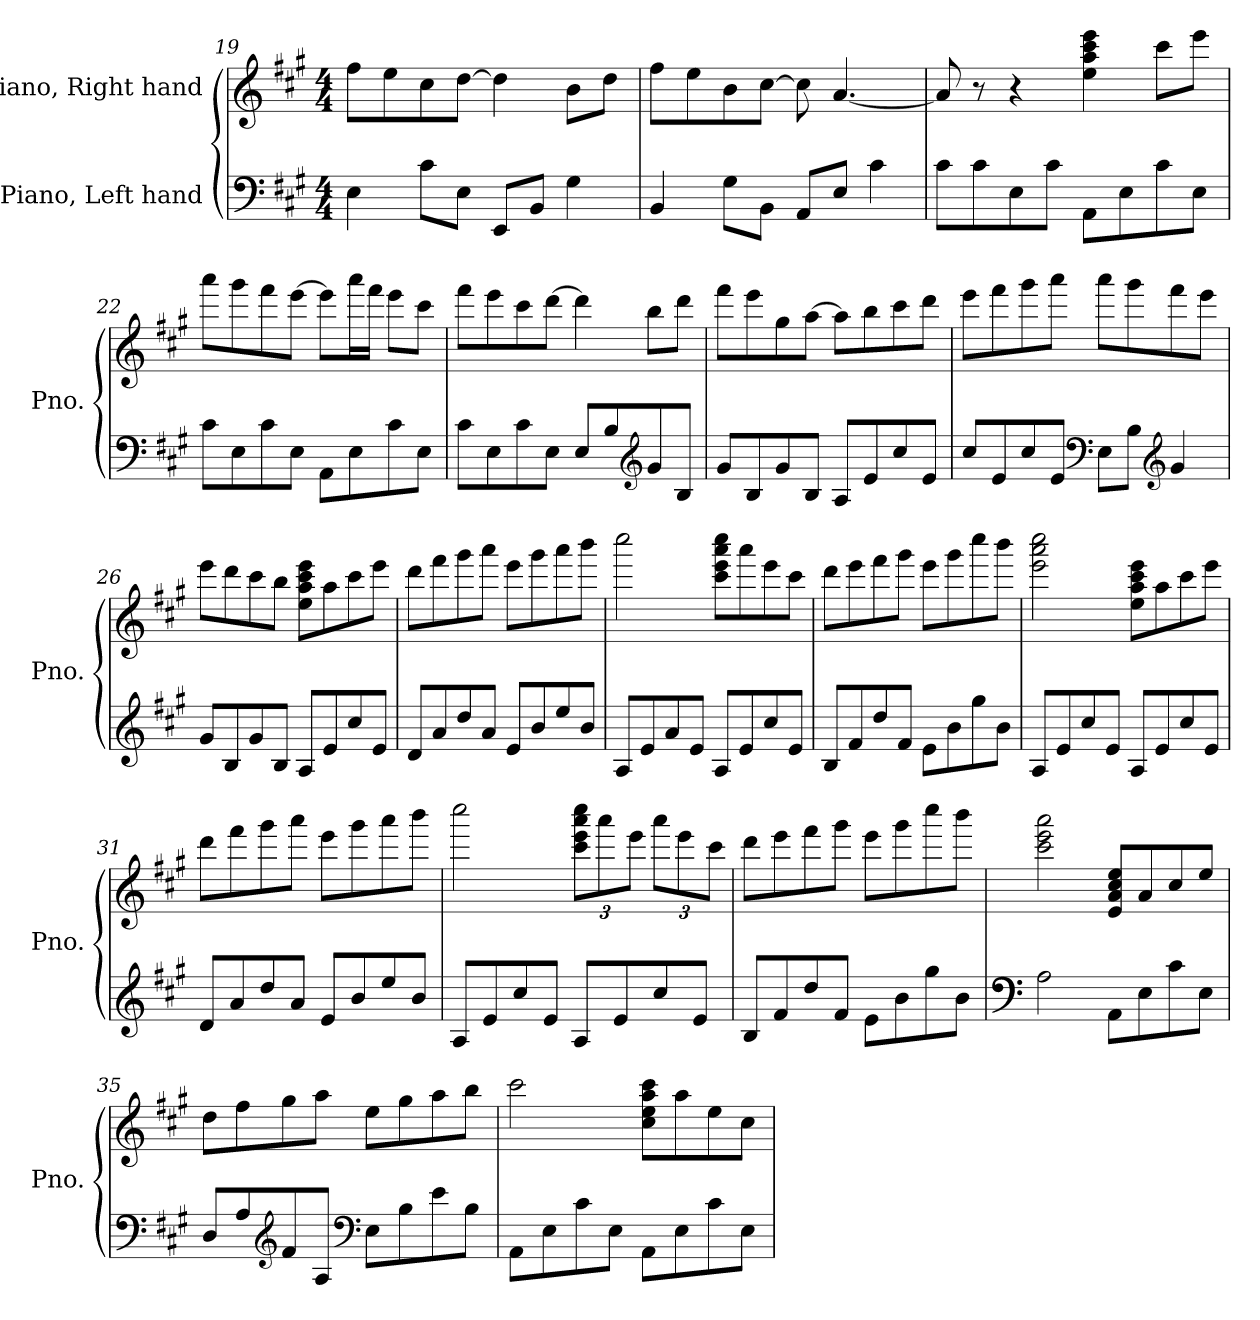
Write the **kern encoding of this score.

**kern	**kern
*part2	*part1
*staff2	*staff1
*I"Piano, Left hand	*I"Piano, Right hand
*I'Pno.	*I'Pno.
*clefF4	*clefG2
*k[f#c#g#]	*k[f#c#g#]
*M4/4	*M4/4
=19	=19
4E\	8ff#\L
.	8ee\
8c#\L	8cc#\
8E\J	[8dd\J
8EE/L	4dd\]
8BB/J	.
4G#\	8b\L
.	8dd\J
=20	=20
4BB/	8ff#\L
.	8ee\
8G#\L	8b\
8BB\J	[8cc#\J
8AA/L	8cc#\]
8E/J	[4.a/
4c#\	.
=21	=21
8c#\L	8a/]
8c#\	8r
8E\	4r
8c#\J	.
8AA\L	4ee\ 4aa\ 4ccc#\ 4eee\
8E\	.
8c#\	8ccc#\L
8E\J	8eee\J
!!LO:LB:g=z
=22	=22
8c#\L	8aaa\L
8E\	8ggg#\
8c#\	8fff#\
8E\J	[8eee\J
8AA\L	8eee\L]
8E\	16aaa\L
.	16fff#\JJ
8c#\	8eee\L
8E\J	8ccc#\J
=23	=23
8c#\L	8fff#\L
8E\	8eee\
8c#\	8ccc#\
8E\J	[8ddd\J
8E/L	4ddd\]
8B/	.
*clefG2	*
8g#/	8bb\L
8B/J	8ddd\J
=24	=24
8g#/L	8fff#\L
8B/	8eee\
8g#/	8gg#\
8B/J	[8aa\J
8A/L	8aa\L]
8e/	8bb\
8cc#/	8ccc#\
8e/J	8ddd\J
!!LO:LB:g=z
=25	=25
8cc#/L	8eee\L
8e/	8fff#\
8cc#/	8ggg#\
8e/J	8aaa\J
*clefF4	*
8E\L	8aaa\L
8B\J	8ggg#\
*clefG2	*
4g#/	8fff#\
.	8eee\J
=26	=26
8g#/L	8eee\L
8B/	8ddd\
8g#/	8ccc#\
8B/J	8bb\J
8A/L	8ee\ 8aa\ 8ccc#\ 8eee\L
8e/	8aa\
8cc#/	8ccc#\
8e/J	8eee\J
=27	=27
8d/L	8ddd\L
8a/	8fff#\
8dd/	8ggg#\
8a/J	8aaa\J
8e/L	8eee\L
8b/	8ggg#\
8ee/	8aaa\
8b/J	8bbb\J
!!LO:LB:g=z
=28	=28
8A/L	2cccc#\
8e/	.
8a/	.
8e/J	.
8A/L	8ccc#\ 8eee\ 8aaa\ 8cccc#\L
8e/	8aaa\
8cc#/	8eee\
8e/J	8ccc#\J
=29	=29
8B/L	8ddd\L
8f#/	8eee\
8dd/	8fff#\
8f#/J	8ggg#\J
8e\L	8eee\L
8b\	8ggg#\
8gg#\	8cccc#\
8b\J	8bbb\J
=30	=30
8A/L	2eee\ 2aaa\ 2cccc#\
8e/	.
8cc#/	.
8e/J	.
8A/L	8ee\ 8aa\ 8ccc#\ 8eee\L
8e/	8aa\
8cc#/	8ccc#\
8e/J	8eee\J
=31	=31
8d/L	8ddd\L
8a/	8fff#\
8dd/	8ggg#\
8a/J	8aaa\J
8e/L	8eee\L
8b/	8ggg#\
8ee/	8aaa\
8b/J	8bbb\J
!!LO:LB:g=z
=32	=32
8A/L	2cccc#\
8e/	.
8cc#/	.
8e/J	.
*	*Xbrackettup
8A/L	12ccc#\ 12eee\ 12aaa\ 12cccc#\L
.	12aaa\
8e/	.
.	12eee\J
8cc#/	12aaa\L
.	12eee\
8e/J	.
.	12ccc#\J
=33	=33
8B/L	8ddd\L
8f#/	8eee\
8dd/	8fff#\
8f#/J	8ggg#\J
8e\L	8eee\L
8b\	8ggg#\
8gg#\	8cccc#\
8b\J	8bbb\J
=34	=34
*clefF4	*
2A\	2ccc#\ 2eee\ 2aaa\
8AA\L	8e/ 8a/ 8cc#/ 8ee/L
8E\	8a/
8c#\	8cc#/
8E\J	8ee/J
=35	=35
8D/L	8dd\L
8A/	8ff#\
*clefG2	*
8f#/	8gg#\
8A/J	8aa\J
*clefF4	*
8E\L	8ee\L
8B\	8gg#\
8e\	8aa\
8B\J	8bb\J
!!LO:LB:g=z
=36	=36
8AA\L	2ccc#\
8E\	.
8c#\	.
8E\J	.
8AA\L	8cc#\ 8ee\ 8aa\ 8ccc#\L
8E\	8aa\
8c#\	8ee\
8E\J	8cc#\J
=	=
*-	*-
